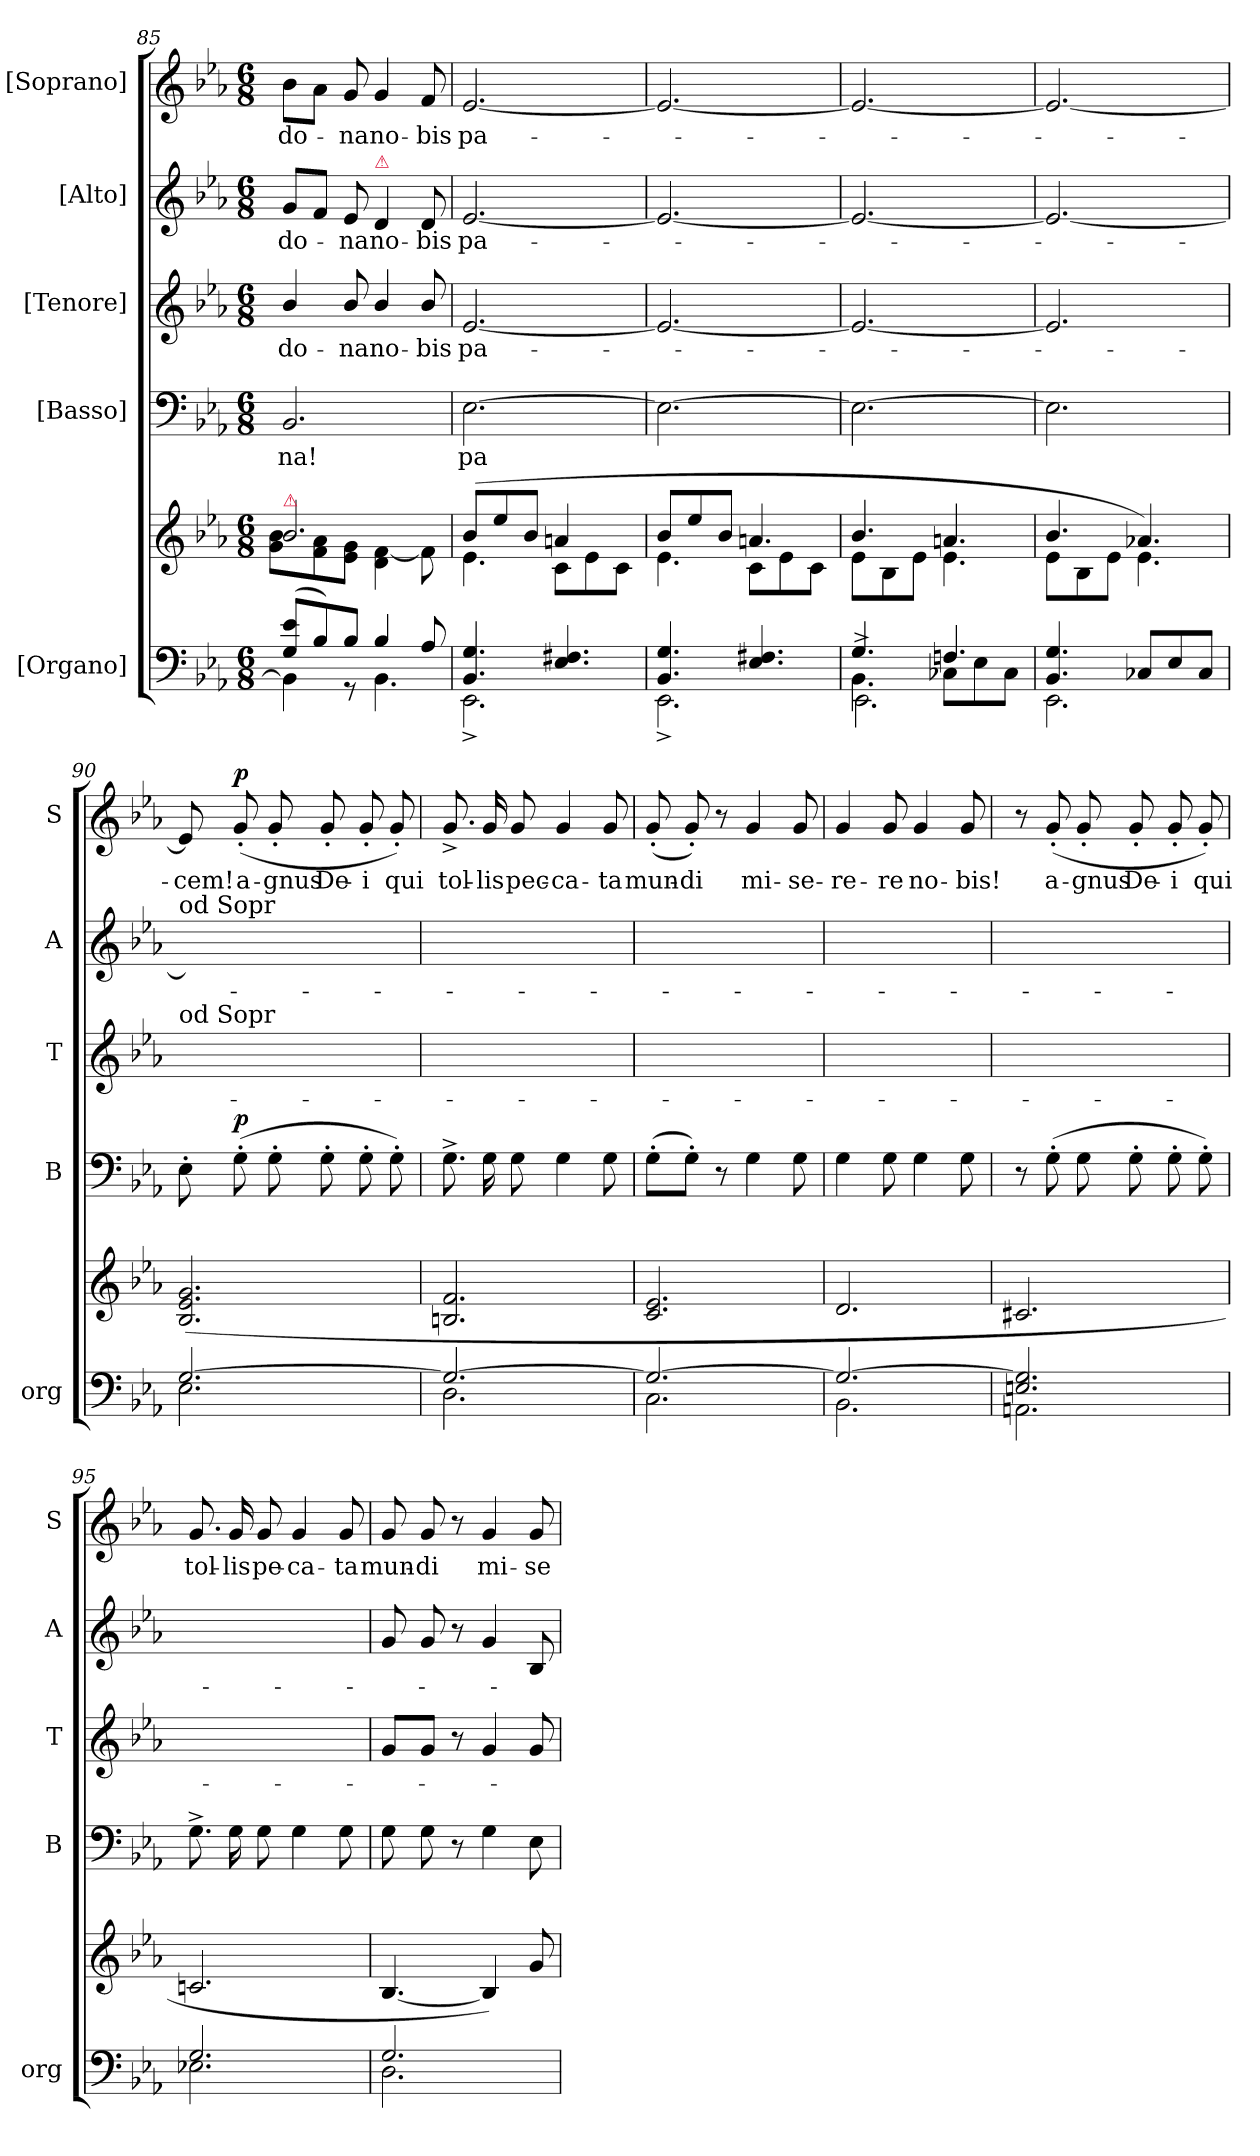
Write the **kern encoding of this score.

**kern	**kern	**kern	**text	**dynam	**kern	**text	**kern	**text	**kern	**text	**dynam
*part5	*part5	*part4	*part4	*part4	*part3	*part3	*part2	*part2	*part1	*part1	*part1
*staff6	*staff5	*staff4	*staff4	*staff4	*staff3	*staff3	*staff2	*staff2	*staff1	*staff1	*staff1
*I"[Organo]	*	*I"[Basso]	*	*	*I"[Tenore]	*	*I"[Alto]	*	*I"[Soprano]	*	*
*I'org	*	*I'B	*	*	*I'T	*	*I'A	*	*I'S	*	*
*clefF4	*clefG2	*clefF4	*	*	*clefG2	*	*clefG2	*	*clefG2	*	*
*	*	*	*	*	*ITrd8c12	*	*	*	*	*	*
*k[b-e-a-]	*k[b-e-a-]	*k[b-e-a-]	*	*	*k[b-e-a-]	*	*k[b-e-a-]	*	*k[b-e-a-]	*	*
*M6/8	*M6/8	*M6/8	*	*	*M6/8	*	*M6/8	*	*M6/8	*	*
=85	=85	=85	=85	=85	=85	=85	=85	=85	=85	=85	=85
*^	*^	*	*	*	*	*	*	*	*	*	*
!	!	!LO:TX:a:color=crimson:t=⚠	!	!	!	!	!	!	!	!	!	!	!
(<8G/ 8e-/L	4BB-\]	2.b-/	8g\ 8b-\L	2.BB-/	-na!	.	4B-/	do-	8g/L	do-	8b-\L	do-	.
8B-/)	.	.	8f\ 8a-\	.	.	.	.	.	8f/J	.	8a-\J	.	.
8B-/J	8r	.	8e-\ 8g\J	.	.	.	8B-/	-na	8e-/	-na	8g/	-na	.
!	!	!	!	!	!	!	!	!	!LO:TX:a:color=crimson:t=⚠	!	!	!	!
4B-/	4.BB-\	.	4d\ [4f\	.	.	.	4B-/	no-	4d/	no-	4g/	no-	.
8A-/	.	.	8f\]	.	.	.	8B-/	-bis	8d/	-bis	8f/	-bis	.
=86	=86	=86	=86	=86	=86	=86	=86	=86	=86	=86	=86	=86	=86
4.BB-/ 4.G/	2.EE-^\	(8b-/L	4.e-	[2.E-\	pa	.	[2.E-/	pa-	[2.e-/	pa-	[2.e-/	pa-	.
.	.	8ee-/	.	.	.	.	.	.	.	.	.	.	.
.	.	8b-\J	.	.	.	.	.	.	.	.	.	.	.
4.E-/ 4.F#X/	.	4an/	8cL	.	.	.	.	.	.	.	.	.	.
.	.	.	8e-	.	.	.	.	.	.	.	.	.	.
.	.	8ryy	8cJ	.	.	.	.	.	.	.	.	.	.
=87	=87	=87	=87	=87	=87	=87	=87	=87	=87	=87	=87	=87	=87
4.BB-/ 4.G/	2.EE-^\	8b-/L	4.e-	2.E-\_	.	.	2.E-/_	.	2.e-/_	.	2.e-/_	.	.
.	.	8ee-/	.	.	.	.	.	.	.	.	.	.	.
.	.	8b-/J	.	.	.	.	.	.	.	.	.	.	.
4.E-/ 4.F#X/	.	4.an/	8cL	.	.	.	.	.	.	.	.	.	.
.	.	.	8e-	.	.	.	.	.	.	.	.	.	.
.	.	.	8cJ	.	.	.	.	.	.	.	.	.	.
=88	=88	=88	=88	=88	=88	=88	=88	=88	=88	=88	=88	=88	=88
*	*^	*	*	*	*	*	*	*	*	*	*	*	*
4.G/	4.BB-\	2.EE-^<\	4.b-/	8e-L	2.E-\_	.	.	2.E-/_	.	2.e-/_	.	2.e-/_	.	.
.	.	.	.	8B-	.	.	.	.	.	.	.	.	.	.
.	.	.	.	8e-J	.	.	.	.	.	.	.	.	.	.
4.Fn/	8C-X\L	.	4.an/	4.e-	.	.	.	.	.	.	.	.	.	.
.	8E-\	.	.	.	.	.	.	.	.	.	.	.	.	.
.	8C-\J	.	.	.	.	.	.	.	.	.	.	.	.	.
*	*v	*v	*	*	*	*	*	*	*	*	*	*	*	*
=89	=89	=89	=89	=89	=89	=89	=89	=89	=89	=89	=89	=89	=89
4.BB-/ 4.G/	2.EE-\	4.b-/	8e-L	2.E-\]	.	.	2.E-/]	.	2.e-/_	.	2.e-/_	.	.
.	.	.	8B-	.	.	.	.	.	.	.	.	.	.
.	.	.	8e-J	.	.	.	.	.	.	.	.	.	.
8C-X/L	.	4.a-X/)	4.e-	.	.	.	.	.	.	.	.	.	.
8E-/	.	.	.	.	.	.	.	.	.	.	.	.	.
8C-/J	.	.	.	.	.	.	.	.	.	.	.	.	.
*	*	*v	*v	*	*	*	*	*	*	*	*	*	*
=90	=90	=90	=90	=90	=90	=90	=90	=90	=90	=90	=90	=90
!	!	!	!	!	!	!	!	!LO:TX:a:t=od Sopr	!	!	!	!
!	!	!	!	!	!	!LO:TX:a:t=od Sopr	!	!	!	!	!	!
[2.G/	2.E-\	(>2.B-/ 2.e-/ 2.g/	8E-'\	.	.	8E-/Lyy	-cem!	8e-/yy]	-cem!	8e-/]	-cem!	.
!	!	!	!	!	!LO:DY:a	!	!	!	!	!	!	!LO:DY:a
.	.	.	(8G'\	.	p	8G'/yy	a-	8g'/yy	a-	(>8g'/	a-	p
.	.	.	8G'\	.	.	8G'/Jyy	-gnus	8g'/yy	-gnus	8g'/	-gnus	.
.	.	.	8G'\	.	.	8G'/Lyy	De-	8g'/yy	De-	8g'/	De-	.
.	.	.	8G'\	.	.	8G'/yy	-i	8g'/yy	-i	8g'/	-i	.
.	.	.	8G'\)	.	.	8G'/Jyy	qui	8g'/yy	qui	8g'/)	qui	.
=91	=91	=91	=91	=91	=91	=91	=91	=91	=91	=91	=91	=91
2.G/_	2.D\	2.Bn/ 2.f/	8.G^\	.	.	8.G^/Lyy	tol-	8.g^/yy	tol-	8.g^/	tol-	.
.	.	.	16G\	.	.	16G/Kyy	-lis	16g/yy	-lis	16g/	-lis	.
.	.	.	8G\	.	.	8G/Jyy	pec-	8g/yy	pec-	8g/	pec-	.
.	.	.	4G\	.	.	4G/yy	-ca-	4g/yy	-ca-	4g/	-ca-	.
.	.	.	8G\	.	.	8G/yy	-ta	8g/yy	-ta	8g/	-ta	.
=92	=92	=92	=92	=92	=92	=92	=92	=92	=92	=92	=92	=92
2.G/_	2.C\	2.c/ 2.e-/	(8G'\L	.	.	8G'/Lyy	mun-	8g'/yy	mun-	(>8g'/	mun-	.
.	.	.	8G'\J)	.	.	8G'/Jyy	-di	8g'/yy	-di	8g'/)	-di	.
.	.	.	8r	.	.	8ryy	.	8ryy	.	8r	.	.
.	.	.	4G\	.	.	4G/yy	mi-	4g/yy	mi-	4g/	mi-	.
.	.	.	8G\	.	.	8G/yy	-se-	8g/yy	-se-	8g/	-se-	.
=93	=93	=93	=93	=93	=93	=93	=93	=93	=93	=93	=93	=93
2.G/_	2.BB-\	2.d/	4G\	.	.	4G/yy	-re-	4g/yy	-re-	4g/	-re-	.
.	.	.	8G\	.	.	8G/yy	-re	8g/yy	-re	8g/	-re	.
.	.	.	4G\	.	.	4G/yy	no-	4g/yy	no-	4g/	no-	.
.	.	.	8G\	.	.	8G/yy	-bis!	8g/yy	-bis!	8g/	-bis!	.
=94	=94	=94	=94	=94	=94	=94	=94	=94	=94	=94	=94	=94
2.En/ 2.G]/	2.AAn\	2.c#X/	8r	.	.	8ryy	.	8ryy	.	8r	.	.
.	.	.	(8G'\	.	.	8G'/Lyy	a-	8g'/yy	a-	(>8g'/	a-	.
.	.	.	8G\	.	.	8G'/Jyy	-gnus	8g'/yy	-gnus	8g'/	-gnus	.
.	.	.	8G'\	.	.	8G'/Lyy	De-	8g'/yy	De-	8g'/	De-	.
.	.	.	8G'\	.	.	8G'/yy	-i	8g'/yy	-i	8g'/	-i	.
.	.	.	8G'\)	.	.	8G'/Jyy	qui	8g'/yy	qui	8g'/)	qui	.
=95	=95	=95	=95	=95	=95	=95	=95	=95	=95	=95	=95	=95
2.G/	2.E-X\	2.cn/	8.G^\	.	.	8.G/Lyy	tol-	8.g/yy	tol-	8.g/	tol-	.
.	.	.	16G\	.	.	16G/Kyy	-lis	16g/yy	-lis	16g/	-lis	.
.	.	.	8G\	.	.	8G/Jyy	pe-	8g/yy	pe-	8g/	pe-	.
.	.	.	4G\	.	.	4G/yy	-ca-	4g/yy	-ca-	4g/	-ca-	.
.	.	.	8G\	.	.	8G/yy	-ta	8g/yy	-ta	8g/	-ta	.
=96	=96	=96	=96	=96	=96	=96	=96	=96	=96	=96	=96	=96
2.G/	2.D\	[4.B-/	8G\	.	.	8G/L	.	8g/	.	8g/	mun-	.
.	.	.	8G\	.	.	8G/J	.	8g/	.	8g/	-di	.
.	.	.	8r	.	.	8r	.	8r	.	8r	.	.
.	.	4B-/])	4G\	.	.	4G/	.	4g/	.	4g/	mi-	.
.	.	8g/	8E-\	.	.	8G/	.	8B-/	.	8g/	-se-	.
*v	*v	*	*	*	*	*	*	*	*	*	*	*
=	=	=	=	=	=	=	=	=	=	=	=
*-	*-	*-	*-	*-	*-	*-	*-	*-	*-	*-	*-
